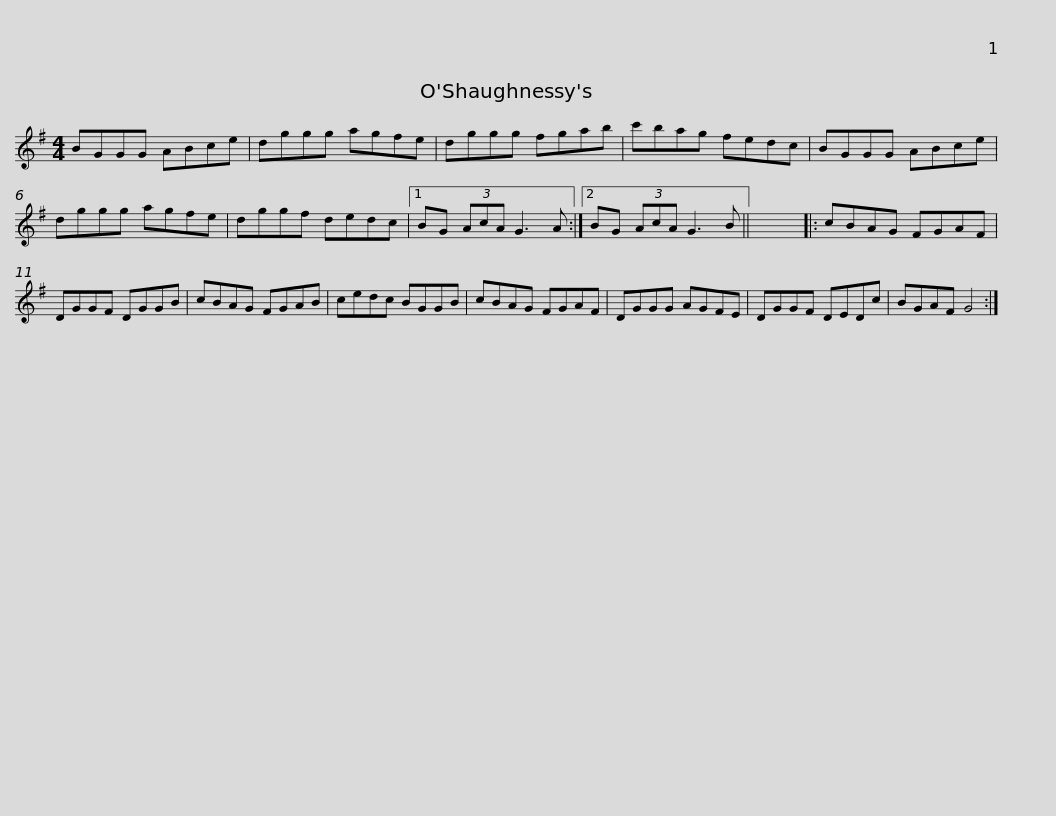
X:1
L:1/8
M:4/4
I:linebreak $
K:G
V:1 treble
V:1
 BGGG ABce | dggg agfe | dggg fgab | c'bag fedc | BGGG ABce |$ %5
 dggg agfe | dggf dedc |1 BG (3AcA G3 A :|2 BG (3AcA G3 B || x8 |: %10
 cBAG FGAF |$ DGGF DGGB | cBAG FGAB | cedc BGGB | cBAG FGAF | %15
 DGGG AGFE |$ DGGF DEDc | BGAF G4 :| %18
